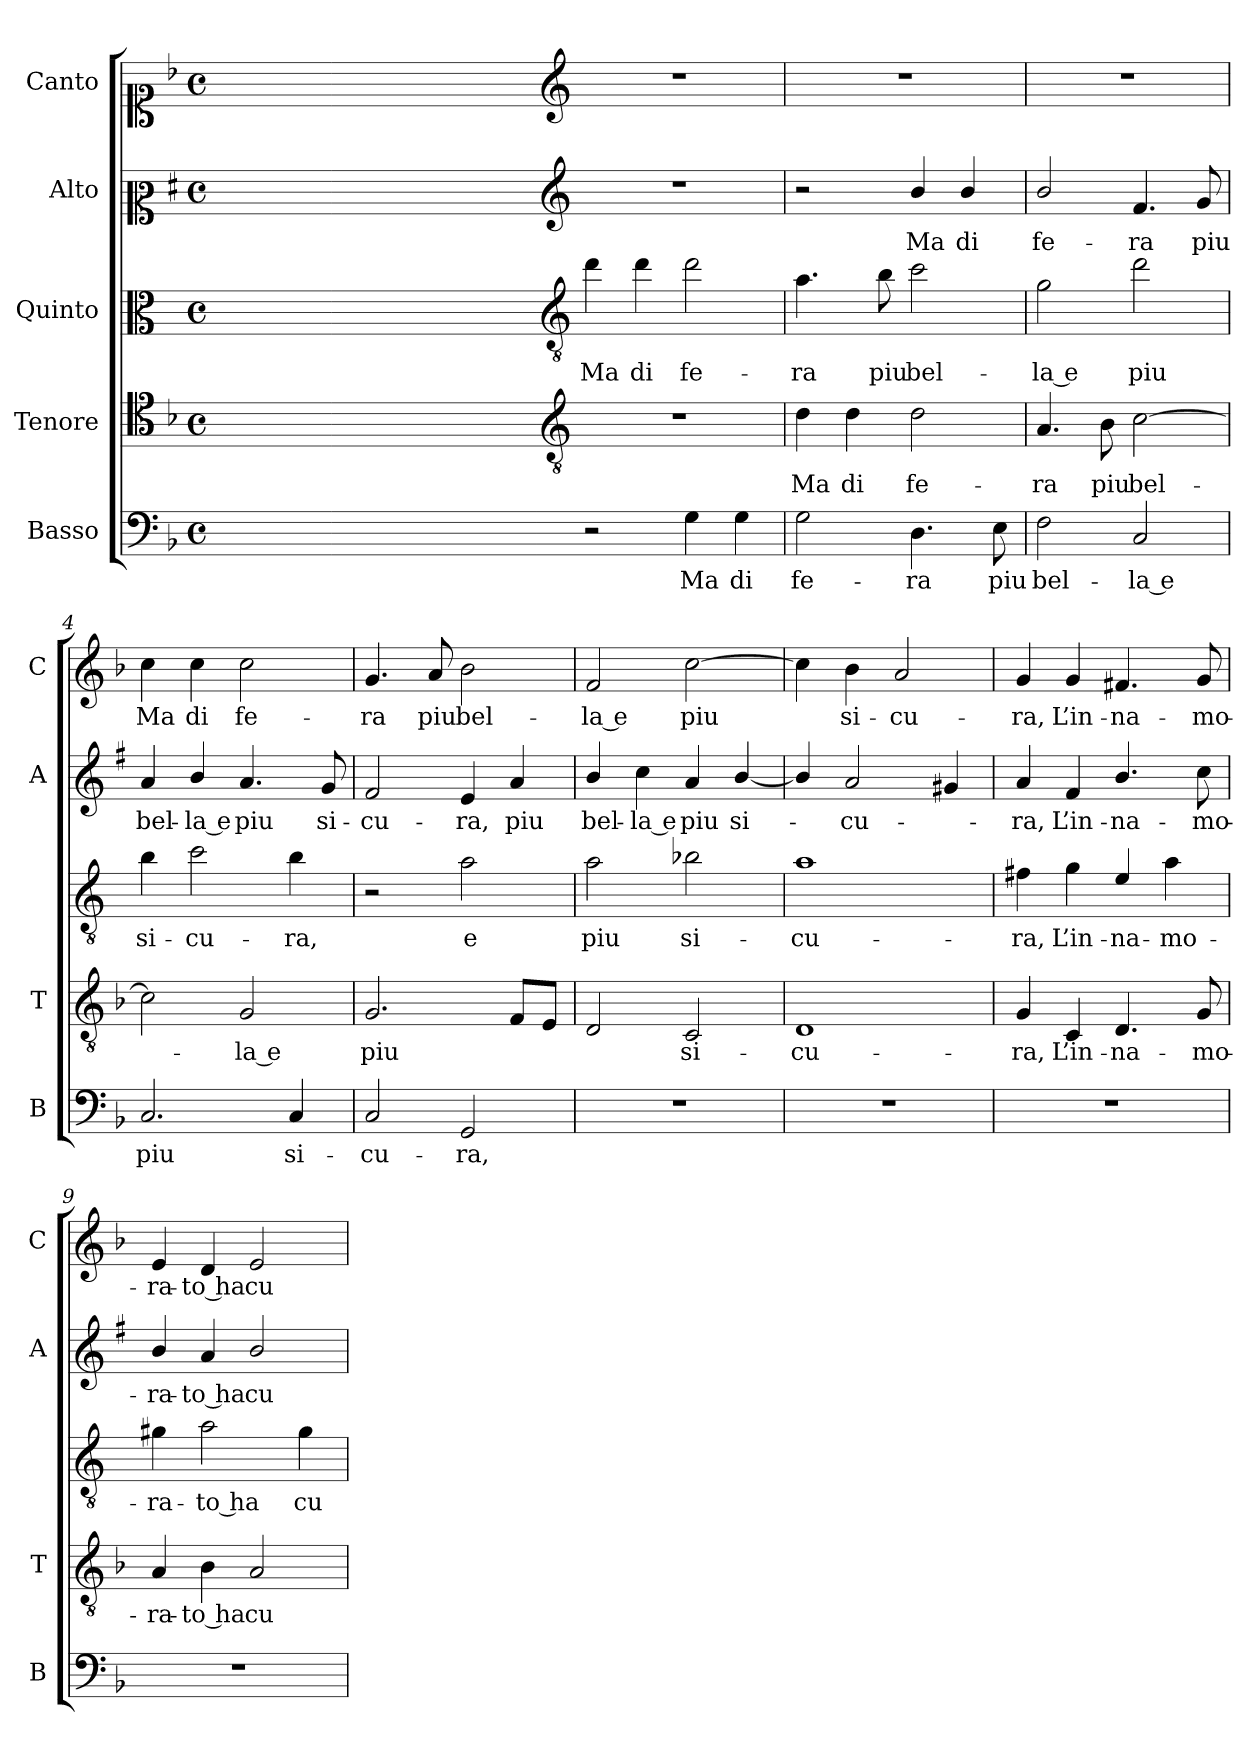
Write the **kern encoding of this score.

**kern	**text	**kern	**text	**kern	**text	**kern	**text	**kern	**text
*part5	*part5	*part4	*part4	*part3	*part3	*part2	*part2	*part1	*part1
*staff5	*staff5	*staff4	*staff4	*staff3	*staff3	*staff2	*staff2	*staff1	*staff1
*I"Basso	*	*I"Tenore	*	*I"Quinto	*	*I"Alto	*	*I"Canto	*
*I'B	*	*I'T	*	*	*	*I'A	*	*I'C	*
*clefF4	*	*clefC4	*	*clefC3	*	*clefC2	*	*clefC1	*
*	*	*	*	*ITrd4c7	*	*ITrd1c2	*	*	*
*k[b-]	*	*k[b-]	*	*k[b-]	*	*k[b-]	*	*k[b-]	*
*F:	*	*F:	*	*F:	*	*F:	*	*F:	*
*M4/4	*	*M4/4	*	*M4/4	*	*M4/4	*	*M4/4	*
*met(c)	*	*met(c)	*	*met(c)	*	*met(c)	*	*met(c)	*
=	=	=	=	=	=	=	=	=	=
1ryy	.	1ryy	.	1ryy	.	1ryy	.	1ryy	.
=1X-	=1X-	=1X-	=1X-	=1X-	=1X-	=1X-	=1X-	=1X-	=1X-
4ryy	.	4ryy	.	4ryy	.	4ryy	.	4ryy	.
4ryy	.	4ryy	.	4ryy	.	4ryy	.	4ryy	.
4ryy	.	4ryy	.	4ryy	.	4ryy	.	4ryy	.
4ryy	.	4ryy	.	4ryy	.	4ryy	.	4ryy	.
=1-	=1-	=1-	=1-	=1-	=1-	=1-	=1-	=1-	=1-
*	*	*clefGv2	*	*clefGv2	*	*clefG2	*	*clefG2	*
!	!	!	!	!	!LO:LY:b	!	!	!	!
2r	.	1r	.	4g\	Ma	1r	.	1r	.
!	!	!	!	!	!LO:LY:b	!	!	!	!
.	.	.	.	4g\	di	.	.	.	.
!	!LO:LY:b	!	!	!	!LO:LY:b	!	!	!	!
4G\	Ma	.	.	2g\	fe-	.	.	.	.
!	!LO:LY:b	!	!	!	!	!	!	!	!
4G\	di	.	.	.	.	.	.	.	.
=2	=2	=2	=2	=2	=2	=2	=2	=2	=2
!	!LO:LY:b	!	!LO:LY:b	!	!LO:LY:b	!	!	!	!
2G\	fe-	4d\	Ma	4.d\	-ra	2r	.	1r	.
!	!	!	!LO:LY:b	!	!	!	!	!	!
.	.	4d\	di	.	.	.	.	.	.
!	!	!	!	!	!LO:LY:b	!	!	!	!
.	.	.	.	8e\	piu	.	.	.	.
!	!LO:LY:b	!	!LO:LY:b	!	!LO:LY:b	!	!LO:LY:b	!	!
4.D\	-ra	2d\	fe-	2f\	bel-	4a/	Ma	.	.
!	!	!	!	!	!	!	!LO:LY:b	!	!
.	.	.	.	.	.	4a/	di	.	.
!	!LO:LY:b	!	!	!	!	!	!	!	!
8E\	piu	.	.	.	.	.	.	.	.
=3	=3	=3	=3	=3	=3	=3	=3	=3	=3
!	!LO:LY:b	!	!LO:LY:b	!	!LO:LY:b	!	!LO:LY:b	!	!
2F\	bel-	4.A/	-ra	2c\	-la e	2a/	fe-	1r	.
!	!	!	!LO:LY:b	!	!	!	!	!	!
.	.	8B-\	piu	.	.	.	.	.	.
!	!LO:LY:b	!	!LO:LY:b	!	!LO:LY:b	!	!LO:LY:b	!	!
2C/	-la e	[2c\	bel-	2g\	piu	4.e/	-ra	.	.
!	!	!	!	!	!	!	!LO:LY:b	!	!
.	.	.	.	.	.	8f/	piu	.	.
=4	=4	=4	=4	=4	=4	=4	=4	=4	=4
!	!LO:LY:b	!	!	!	!LO:LY:b	!	!LO:LY:b	!	!LO:LY:b
2.C/	piu	2c\]	.	4e\	si-	4g/	bel-	4cc\	Ma
!	!	!	!	!	!LO:LY:b	!	!LO:LY:b	!	!LO:LY:b
.	.	.	.	2f\	-cu-	4a/	-la e	4cc\	di
!	!	!	!LO:LY:b	!	!	!	!LO:LY:b	!	!LO:LY:b
.	.	2G/	-la e	.	.	4.g/	piu	2cc\	fe-
!	!LO:LY:b	!	!	!	!LO:LY:b	!	!	!	!
4C/	si-	.	.	4e\	-ra,	.	.	.	.
!	!	!	!	!	!	!	!LO:LY:b	!	!
.	.	.	.	.	.	8f/	si-	.	.
=5	=5	=5	=5	=5	=5	=5	=5	=5	=5
!	!LO:LY:b	!	!LO:LY:b	!	!	!	!LO:LY:b	!	!LO:LY:b
2C/	-cu-	2.G/	piu	2r	.	2e/	-cu-	4.g/	-ra
!	!	!	!	!	!	!	!	!	!LO:LY:b
.	.	.	.	.	.	.	.	8a/	piu
!	!LO:LY:b	!	!	!	!LO:LY:b	!	!LO:LY:b	!	!LO:LY:b
2GG/	-ra,	.	.	2d\	e	4d/	-ra,	2b-\	bel-
!	!	!	!	!	!	!	!LO:LY:b	!	!
.	.	8F/L	.	.	.	4g/	piu	.	.
.	.	8E/J	.	.	.	.	.	.	.
!!LO:LB:g=z
=6	=6	=6	=6	=6	=6	=6	=6	=6	=6
!	!	!	!	!	!LO:LY:b	!	!LO:LY:b	!	!LO:LY:b
1r	.	2D/	.	2d\	piu	4a/	bel-	2f/	-la e
!	!	!	!	!	!	!	!LO:LY:b	!	!
.	.	.	.	.	.	4b-\	-la e	.	.
!	!	!	!LO:LY:b	!	!LO:LY:b	!	!LO:LY:b	!	!LO:LY:b
.	.	2C/	si-	2e-X\	si-	4g/	piu	[2cc\	piu
!	!	!	!	!	!	!	!LO:LY:b	!	!
.	.	.	.	.	.	[4a/	si-	.	.
=7	=7	=7	=7	=7	=7	=7	=7	=7	=7
!	!	!	!LO:LY:b	!	!LO:LY:b	!	!	!	!
1r	.	1D	-cu-	1d	-cu-	4a/]	.	4cc\]	.
!	!	!	!	!	!	!	!LO:LY:b	!	!LO:LY:b
.	.	.	.	.	.	2g/	-cu-	4b-\	si-
!	!	!	!	!	!	!	!	!	!LO:LY:b
.	.	.	.	.	.	.	.	2a/	-cu-
.	.	.	.	.	.	4f#X/	.	.	.
=8	=8	=8	=8	=8	=8	=8	=8	=8	=8
!	!	!	!LO:LY:b	!	!LO:LY:b	!	!LO:LY:b	!	!LO:LY:b
1r	.	4G/	-ra,	4Bn\	-ra,	4g/	-ra,	4g/	-ra,
!	!	!	!LO:LY:b	!	!LO:LY:b	!	!LO:LY:b	!	!LO:LY:b
.	.	4C/	L’in-	4c\	L’in-	4e/	L’in-	4g/	L’in-
!	!	!	!LO:LY:b	!	!LO:LY:b	!	!LO:LY:b	!	!LO:LY:b
.	.	4.D/	-na-	4A/	-na-	4.a/	-na-	4.f#X/	-na-
!	!	!	!	!	!LO:LY:b	!	!	!	!
.	.	.	.	4d\	-mo-	.	.	.	.
!	!	!	!LO:LY:b	!	!	!	!LO:LY:b	!	!LO:LY:b
.	.	8G/	-mo-	.	.	8b-\	-mo-	8g/	-mo-
=9	=9	=9	=9	=9	=9	=9	=9	=9	=9
!	!	!	!LO:LY:b	!	!LO:LY:b	!	!LO:LY:b	!	!LO:LY:b
1r	.	4A/	-ra-	4c#X\	-ra-	4a/	-ra-	4e/	-ra-
!	!	!	!LO:LY:b	!	!LO:LY:b	!	!LO:LY:b	!	!LO:LY:b
.	.	4B-\	-to ha	2d\	-to ha	4g/	-to ha	4d/	-to ha
!	!	!	!LO:LY:b	!	!	!	!LO:LY:b	!	!LO:LY:b
.	.	2A/	cu-	.	.	2a/	cu-	2e/	cu-
!	!	!	!	!	!LO:LY:b	!	!	!	!
.	.	.	.	4c#\	cu-	.	.	.	.
=	=	=	=	=	=	=	=	=	=
*-	*-	*-	*-	*-	*-	*-	*-	*-	*-
